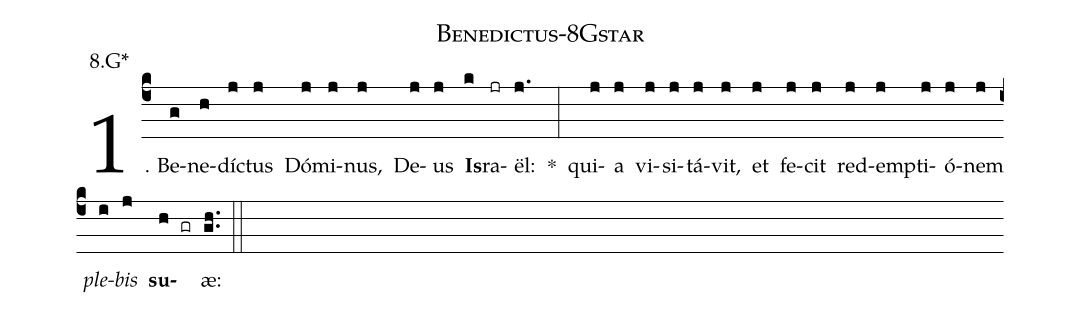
name: Benedictus-8Gstar;
annotation: 8.G*;
%%
(c4)1. Be(g)ne(h)díc(j)tus(j) Dó(j)mi(j)nus,(j) De(j)us(j) <b>Is</b>(k)ra(jr)ël:(j.) *(:) qui(j)a(j) vi(j)si(j)tá(j)vit,(j) et(j) fe(j)cit(j) red(j)emp(j)ti(j)ó(j)nem(j) <i>ple</i>(i)<i>bis</i>(j) <b>su</b>(h gr)æ:(gh..) (::)
